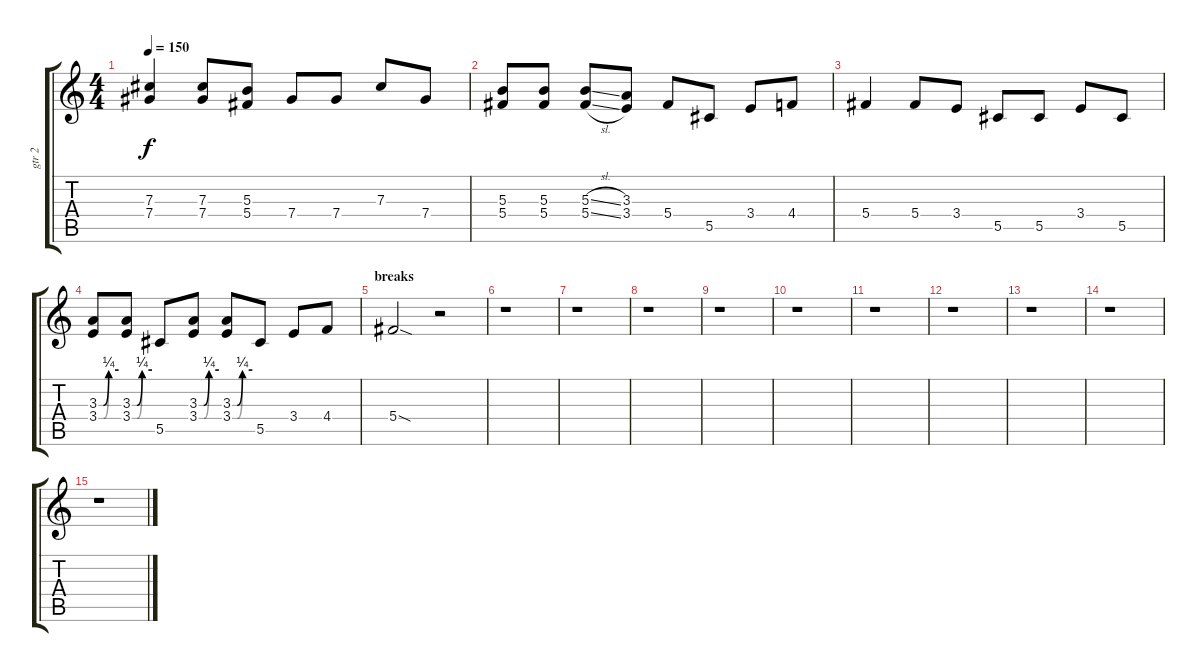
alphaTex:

\track ("gtr 2" "gtr 2") {instrument overdrivenguitar}
\staff {score tabs}
\tuning (Eb4 Bb3 Gb3 Db3 Ab2 Db2) {hide}
\ts (4 4)
\tempo 150
\clef g2
\ks c
(7.3 7.4).4{dy f} (7.3 7.4).8 (5.3 5.4).8 7.4.8 7.4.8 7.3.8 7.4.8 |
(5.3 5.4).8 (5.3 5.4).8 (5.3{sl} 5.4{sl}).8 (3.3 3.4).8 5.4.8 5.5.8 3.4.8 4.4.8 |
5.4.4 5.4.8 3.4.8 5.5.8 5.5.8 3.4.8 5.5.8 |
(3.3{be (custom 0 0 14 0 30 1 60 1)} 3.4{be (custom 0 0 15 0 30 1 60 1)}).8 (3.3{be (custom 0 0 14 0 30 1 60 1)} 3.4{be (custom 0 0 15 0 30 1 60 1)}).8 5.5.8 (3.3{be (custom 0 0 14 0 30 1 60 1)} 3.4{be (custom 0 0 15 0 30 1 60 1)}).8 (3.3{be (custom 0 0 14 0 30 1 60 1)} 3.4{be (custom 0 0 15 0 30 1 60 1)}).8 5.5.8 3.4.8 4.4.8 |
\section ("" "breaks")
5.4{sod}.2 r.2 |
r.1 |
r.1 |
r.1 |
r.1 |
r.1 |
r.1 |
r.1 |
r.1 |
r.1 |
r.1
